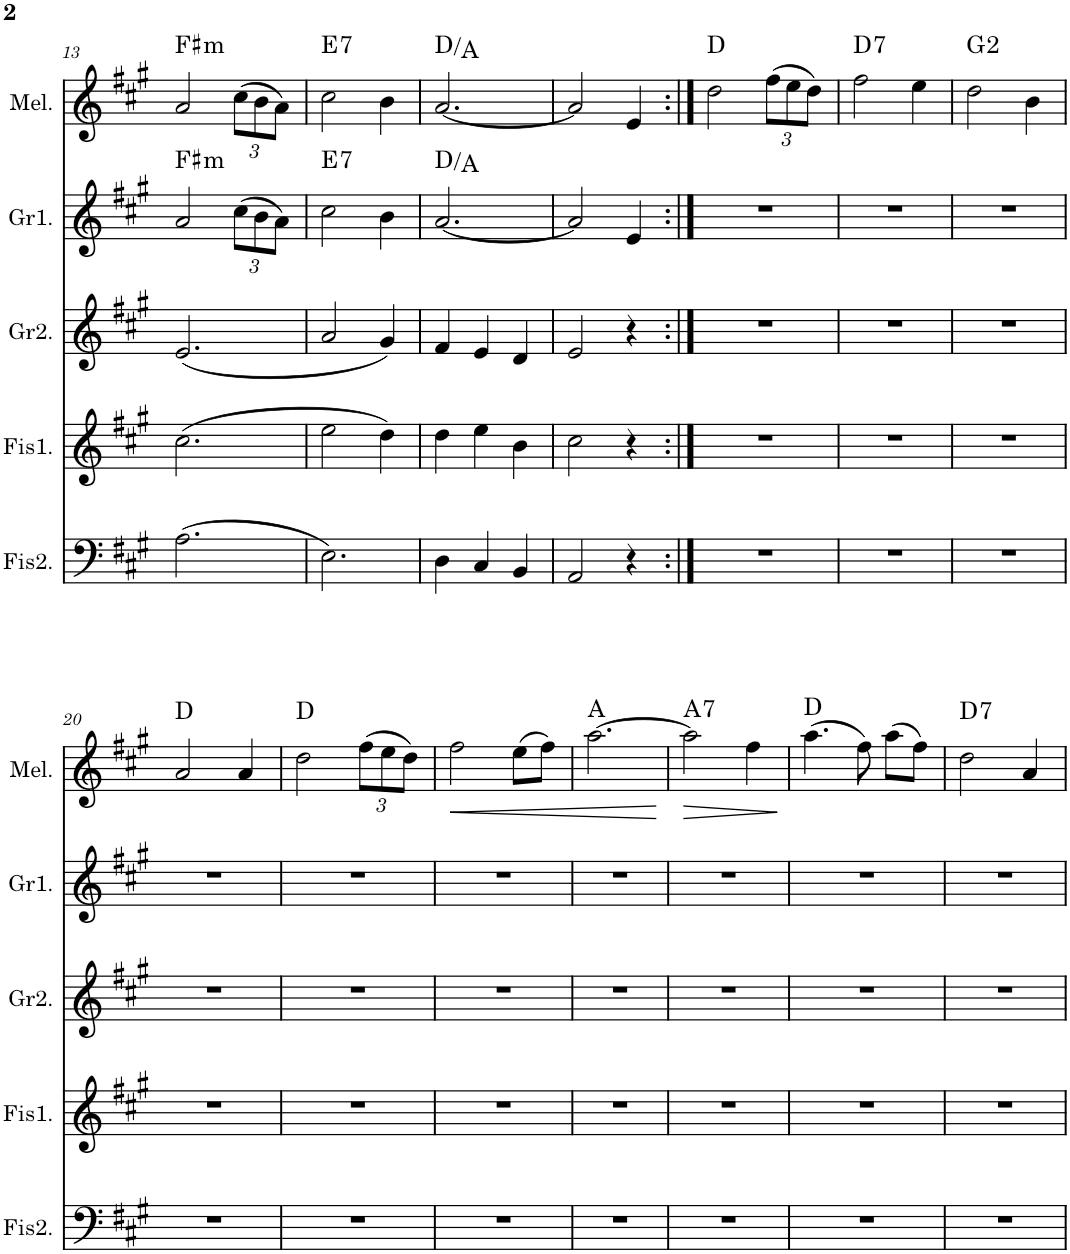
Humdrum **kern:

**kern	**kern	**kern	**kern	**harte	**kern	**dynam	**harte
*part5	*part4	*part3	*part2	*part2	*part1	*part1	*part1
*staff5	*staff4	*staff3	*staff2	*	*staff1	*staff1	*
*I"Fiscorn2	*I"Fiscorn1	*I"Gralla2	*I"Gralla1	*	*I"Melòdica	*	*
*I'Fis2.	*I'Fis1.	*I'Gr2.	*I'Gr1.	*	*I'Mel.	*	*
!!LO:PB:g=z
*clefF4	*clefG2	*clefG2	*clefG2	*	*clefG2	*	*
*k[f#c#g#]	*k[f#c#g#]	*k[f#c#g#]	*k[f#c#g#]	*	*k[f#c#g#]	*	*
*M3/4	*M3/4	*M3/4	*M3/4	*	*M3/4	*	*
=13	=13	=13	=13	=13	=13	=13	=13
!	!	!	!	!LO:H:kt=m	!	!	!LO:H:kt=m
(2.A\	(2.cc#\	(2.e/	2a/	F#:min	2a/	.	F#:min
*	*	*	*Xbrackettup	*	*Xbrackettup	*	*
.	.	.	(12cc#\L	.	(12cc#\L	.	.
.	.	.	12b\	.	12b\	.	.
.	.	.	12a\J)	.	12a\J)	.	.
=14	=14	=14	=14	=14	=14	=14	=14
!	!	!	!	!LO:H:kt=7	!	!	!LO:H:kt=7
2.E\)	2ee\	2a/	2cc#\	E:7	2cc#\	.	E:7
.	4dd\)	4g#/)	4b\	.	4b\	.	.
=15	=15	=15	=15	=15	=15	=15	=15
4D\	4dd\	4f#/	[2.a/	D:maj/5	[2.a/	.	D:maj/5
4C#/	4ee\	4e/	.	.	.	.	.
4BB/	4b\	4d/	.	.	.	.	.
=16	=16	=16	=16	=16	=16	=16	=16
2AA/	2cc#\	2e/	2a/]	.	2a/]	.	.
4r	4r	4r	4e/	.	4e/	.	.
=17:|!	=17:|!	=17:|!	=17:|!	=17:|!	=17:|!	=17:|!	=17:|!
2.r	2.r	2.r	2.r	.	2dd\	.	D:maj
.	.	.	.	.	(12ff#\L	.	.
.	.	.	.	.	12ee\	.	.
.	.	.	.	.	12dd\J)	.	.
=18	=18	=18	=18	=18	=18	=18	=18
!	!	!	!	!	!	!	!LO:H:kt=7
2.r	2.r	2.r	2.r	.	2ff#\	.	D:7
.	.	.	.	.	4ee\	.	.
=19	=19	=19	=19	=19	=19	=19	=19
2.r	2.r	2.r	2.r	.	2dd\	.	G:maj(2)
.	.	.	.	.	4b\	.	.
!!LO:LB:g=z
=20	=20	=20	=20	=20	=20	=20	=20
2.r	2.r	2.r	2.r	.	2a/	.	D:maj
.	.	.	.	.	4a/	.	.
=21	=21	=21	=21	=21	=21	=21	=21
2.r	2.r	2.r	2.r	.	2dd\	.	D:maj
.	.	.	.	.	(12ff#\L	.	.
.	.	.	.	.	12ee\	.	.
.	.	.	.	.	12dd\J)	.	.
=22	=22	=22	=22	=22	=22	=22	=22
!	!	!	!	!	!	!LO:HP:b	!
2.r	2.r	2.r	2.r	.	2ff#\	<	.
.	.	.	.	.	(8ee\L	.	.
.	.	.	.	.	8ff#\J)	.	.
=23	=23	=23	=23	=23	=23	=23	=23
2.r	2.r	2.r	2.r	.	[2.aa\	.	A:maj
.	.	.	.	.	.	[	.
=24	=24	=24	=24	=24	=24	=24	=24
!	!	!	!	!	!	!LO:HP:b	!LO:H:kt=7
2.r	2.r	2.r	2.r	.	2aa\]	>	A:7
.	.	.	.	.	4ff#\	.	.
.	.	.	.	.	.	]	.
=25	=25	=25	=25	=25	=25	=25	=25
2.r	2.r	2.r	2.r	.	(4.aa\	.	D:maj
.	.	.	.	.	8ff#\)	.	.
.	.	.	.	.	(8aa\L	.	.
.	.	.	.	.	8ff#\J)	.	.
=26	=26	=26	=26	=26	=26	=26	=26
!	!	!	!	!	!	!	!LO:H:kt=7
2.r	2.r	2.r	2.r	.	2dd\	.	D:7
.	.	.	.	.	4a/	.	.
=	=	=	=	=	=	=	=
*-	*-	*-	*-	*-	*-	*-	*-
